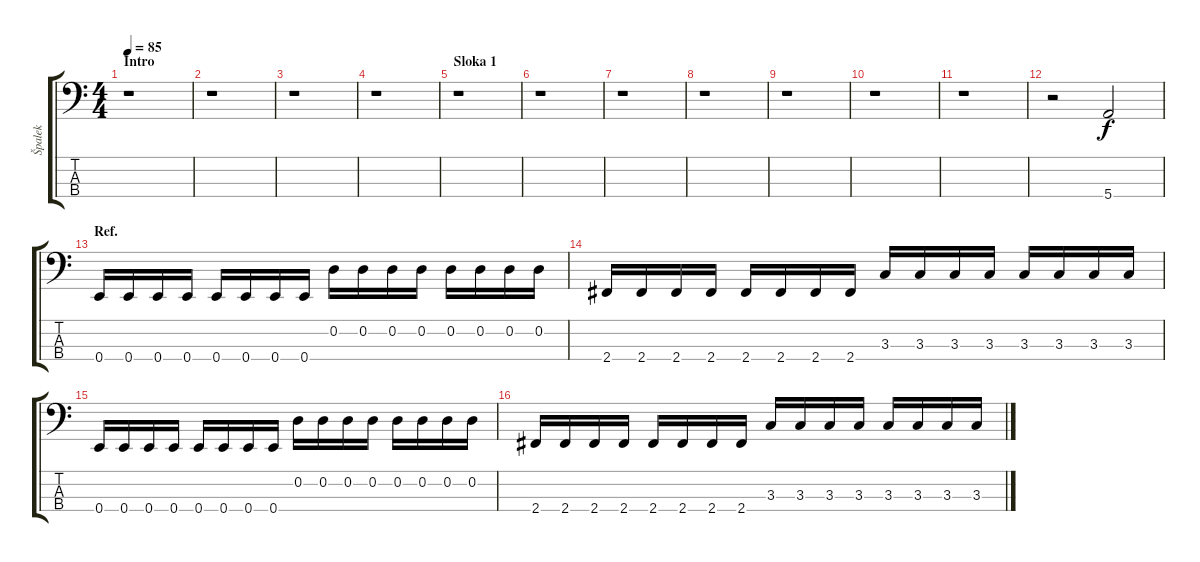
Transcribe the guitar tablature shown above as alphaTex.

\track ("Špalek" "Špalek") {instrument electricbassfinger}
\staff {score tabs}
\tuning (G2 D2 A1 E1) {hide}
\ts (4 4)
\section ("" "Intro")
\tempo 85
\clef f4
\ks c
r.1{dy f instrument electricbassfinger} |
r.1 |
r.1 |
r.1 |
\section ("" "Sloka 1")
r.1 |
r.1 |
r.1 |
r.1 |
r.1 |
r.1 |
r.1 |
r.2 5.4.2 |
\section ("" "Ref.")
0.4.16 0.4.16 0.4.16 0.4.16 0.4.16 0.4.16 0.4.16 0.4.16 0.2.16 0.2.16 0.2.16 0.2.16 0.2.16 0.2.16 0.2.16 0.2.16 |
2.4.16 2.4.16 2.4.16 2.4.16 2.4.16 2.4.16 2.4.16 2.4.16 3.3.16 3.3.16 3.3.16 3.3.16 3.3.16 3.3.16 3.3.16 3.3.16 |
0.4.16 0.4.16 0.4.16 0.4.16 0.4.16 0.4.16 0.4.16 0.4.16 0.2.16 0.2.16 0.2.16 0.2.16 0.2.16 0.2.16 0.2.16 0.2.16 |
2.4.16 2.4.16 2.4.16 2.4.16 2.4.16 2.4.16 2.4.16 2.4.16 3.3.16 3.3.16 3.3.16 3.3.16 3.3.16 3.3.16 3.3.16 3.3.16
